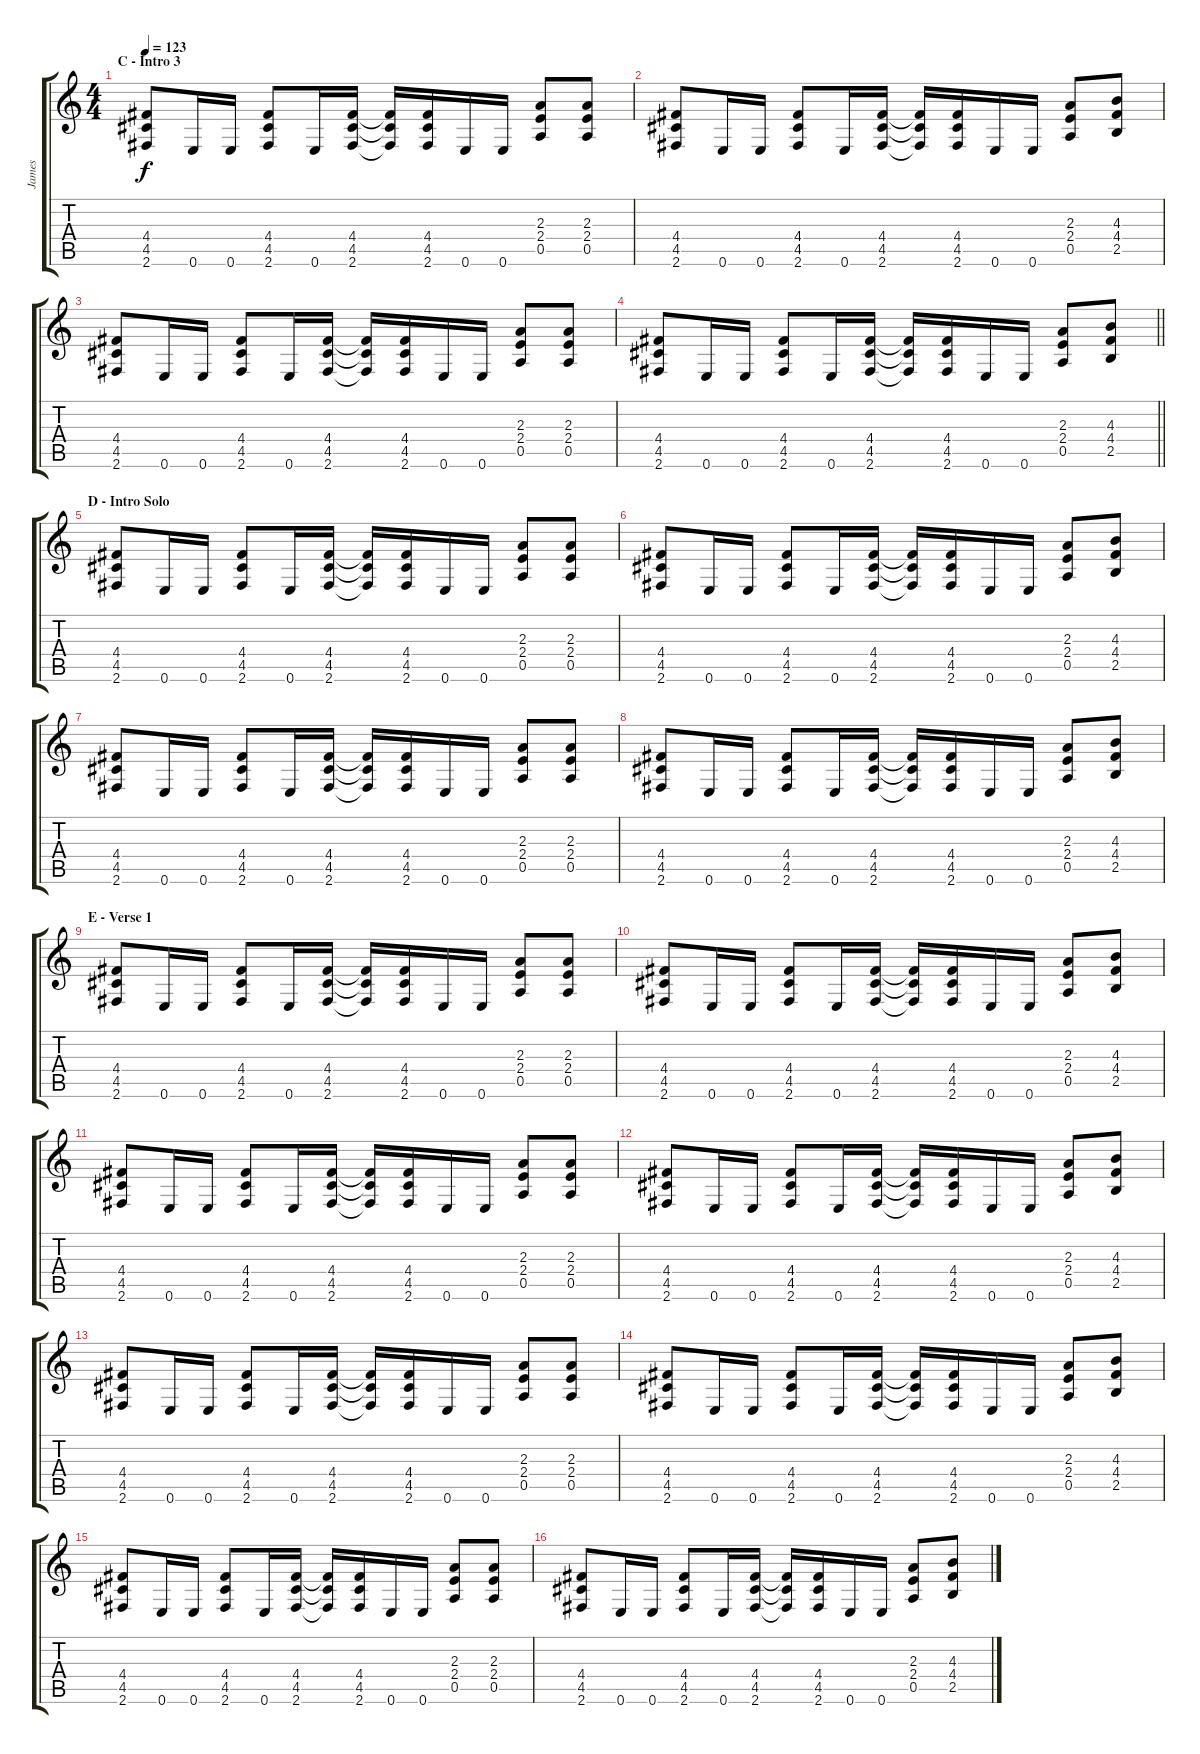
\track ("James" "James") {instrument overdrivenguitar}
\staff {score tabs}
\tuning (E4 B3 G3 D3 A2 E2) {hide}
\ts (4 4)
\section ("" "C - Intro 3")
\tempo 123
\clef g2
\ks c
(4.4 4.5 2.6).8{dy f} 0.6.16 0.6.16 (4.4 4.5 2.6).8 0.6.16 (4.4 4.5 2.6).16 (4.4{t} 4.5{t} 2.6{t}).16 (4.4 4.5 2.6).16 0.6.16 0.6.16 (2.3 2.4 0.5).8 (2.3 2.4 0.5).8 |
(4.4 4.5 2.6).8 0.6.16 0.6.16 (4.4 4.5 2.6).8 0.6.16 (4.4 4.5 2.6).16 (4.4{t} 4.5{t} 2.6{t}).16 (4.4 4.5 2.6).16 0.6.16 0.6.16 (2.3 2.4 0.5).8 (4.3 4.4 2.5).8 |
(4.4 4.5 2.6).8 0.6.16 0.6.16 (4.4 4.5 2.6).8 0.6.16 (4.4 4.5 2.6).16 (4.4{t} 4.5{t} 2.6{t}).16 (4.4 4.5 2.6).16 0.6.16 0.6.16 (2.3 2.4 0.5).8 (2.3 2.4 0.5).8 |
\barLineRight lightlight
(4.4 4.5 2.6).8 0.6.16 0.6.16 (4.4 4.5 2.6).8 0.6.16 (4.4 4.5 2.6).16 (4.4{t} 4.5{t} 2.6{t}).16 (4.4 4.5 2.6).16 0.6.16 0.6.16 (2.3 2.4 0.5).8 (4.3 4.4 2.5).8 |
\section ("" "D - Intro Solo")
(4.4 4.5 2.6).8 0.6.16 0.6.16 (4.4 4.5 2.6).8 0.6.16 (4.4 4.5 2.6).16 (4.4{t} 4.5{t} 2.6{t}).16 (4.4 4.5 2.6).16 0.6.16 0.6.16 (2.3 2.4 0.5).8 (2.3 2.4 0.5).8 |
(4.4 4.5 2.6).8 0.6.16 0.6.16 (4.4 4.5 2.6).8 0.6.16 (4.4 4.5 2.6).16 (4.4{t} 4.5{t} 2.6{t}).16 (4.4 4.5 2.6).16 0.6.16 0.6.16 (2.3 2.4 0.5).8 (4.3 4.4 2.5).8 |
(4.4 4.5 2.6).8 0.6.16 0.6.16 (4.4 4.5 2.6).8 0.6.16 (4.4 4.5 2.6).16 (4.4{t} 4.5{t} 2.6{t}).16 (4.4 4.5 2.6).16 0.6.16 0.6.16 (2.3 2.4 0.5).8 (2.3 2.4 0.5).8 |
(4.4 4.5 2.6).8 0.6.16 0.6.16 (4.4 4.5 2.6).8 0.6.16 (4.4 4.5 2.6).16 (4.4{t} 4.5{t} 2.6{t}).16 (4.4 4.5 2.6).16 0.6.16 0.6.16 (2.3 2.4 0.5).8 (4.3 4.4 2.5).8 |
\section ("" "E - Verse 1")
(4.4 4.5 2.6).8 0.6.16 0.6.16 (4.4 4.5 2.6).8 0.6.16 (4.4 4.5 2.6).16 (4.4{t} 4.5{t} 2.6{t}).16 (4.4 4.5 2.6).16 0.6.16 0.6.16 (2.3 2.4 0.5).8 (2.3 2.4 0.5).8 |
(4.4 4.5 2.6).8 0.6.16 0.6.16 (4.4 4.5 2.6).8 0.6.16 (4.4 4.5 2.6).16 (4.4{t} 4.5{t} 2.6{t}).16 (4.4 4.5 2.6).16 0.6.16 0.6.16 (2.3 2.4 0.5).8 (4.3 4.4 2.5).8 |
(4.4 4.5 2.6).8 0.6.16 0.6.16 (4.4 4.5 2.6).8 0.6.16 (4.4 4.5 2.6).16 (4.4{t} 4.5{t} 2.6{t}).16 (4.4 4.5 2.6).16 0.6.16 0.6.16 (2.3 2.4 0.5).8 (2.3 2.4 0.5).8 |
(4.4 4.5 2.6).8 0.6.16 0.6.16 (4.4 4.5 2.6).8 0.6.16 (4.4 4.5 2.6).16 (4.4{t} 4.5{t} 2.6{t}).16 (4.4 4.5 2.6).16 0.6.16 0.6.16 (2.3 2.4 0.5).8 (4.3 4.4 2.5).8 |
(4.4 4.5 2.6).8 0.6.16 0.6.16 (4.4 4.5 2.6).8 0.6.16 (4.4 4.5 2.6).16 (4.4{t} 4.5{t} 2.6{t}).16 (4.4 4.5 2.6).16 0.6.16 0.6.16 (2.3 2.4 0.5).8 (2.3 2.4 0.5).8 |
(4.4 4.5 2.6).8 0.6.16 0.6.16 (4.4 4.5 2.6).8 0.6.16 (4.4 4.5 2.6).16 (4.4{t} 4.5{t} 2.6{t}).16 (4.4 4.5 2.6).16 0.6.16 0.6.16 (2.3 2.4 0.5).8 (4.3 4.4 2.5).8 |
(4.4 4.5 2.6).8 0.6.16 0.6.16 (4.4 4.5 2.6).8 0.6.16 (4.4 4.5 2.6).16 (4.4{t} 4.5{t} 2.6{t}).16 (4.4 4.5 2.6).16 0.6.16 0.6.16 (2.3 2.4 0.5).8 (2.3 2.4 0.5).8 |
(4.4 4.5 2.6).8 0.6.16 0.6.16 (4.4 4.5 2.6).8 0.6.16 (4.4 4.5 2.6).16 (4.4{t} 4.5{t} 2.6{t}).16 (4.4 4.5 2.6).16 0.6.16 0.6.16 (2.3 2.4 0.5).8 (4.3 4.4 2.5).8
